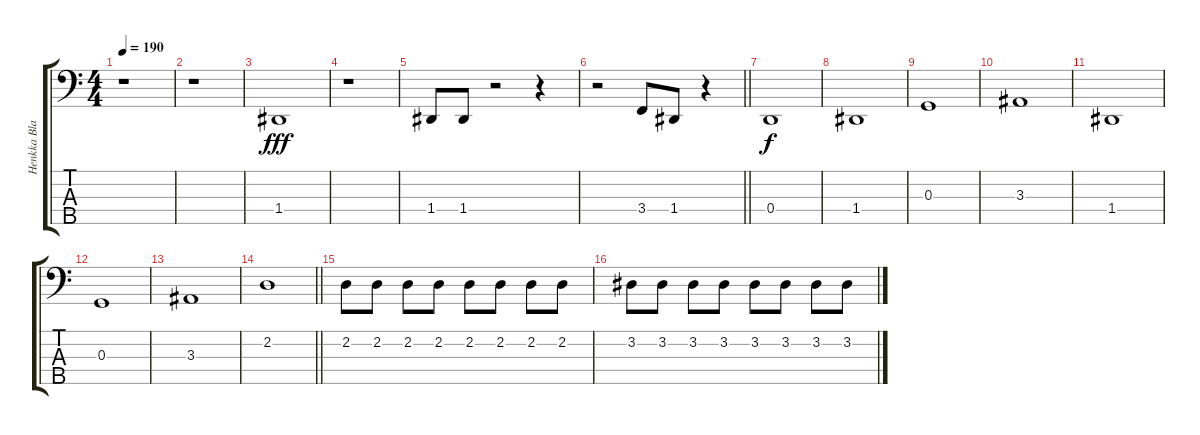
\track ("Henkka Blacksmith" "Henkka Bla") {instrument electricbasspick}
\staff {score tabs}
\tuning (F2 C2 G1 D1 A0) {hide}
\ts (4 4)
\tempo 190
\clef f4
\ks c
r.1{dy f} |
r.1 |
1.4.1{dy fff} |
r.1 |
1.4.8 1.4.8 r.2 r.4 |
\barLineRight lightlight
r.2 3.4.8 1.4.8 r.4 |
0.4.1{dy f} |
1.4.1 |
0.3.1 |
3.3.1 |
1.4.1 |
0.3.1 |
3.3.1 |
\barLineRight lightlight
2.2.1 |
2.2.8 2.2.8 2.2.8 2.2.8 2.2.8 2.2.8 2.2.8 2.2.8 |
3.2.8 3.2.8 3.2.8 3.2.8 3.2.8 3.2.8 3.2.8 3.2.8
